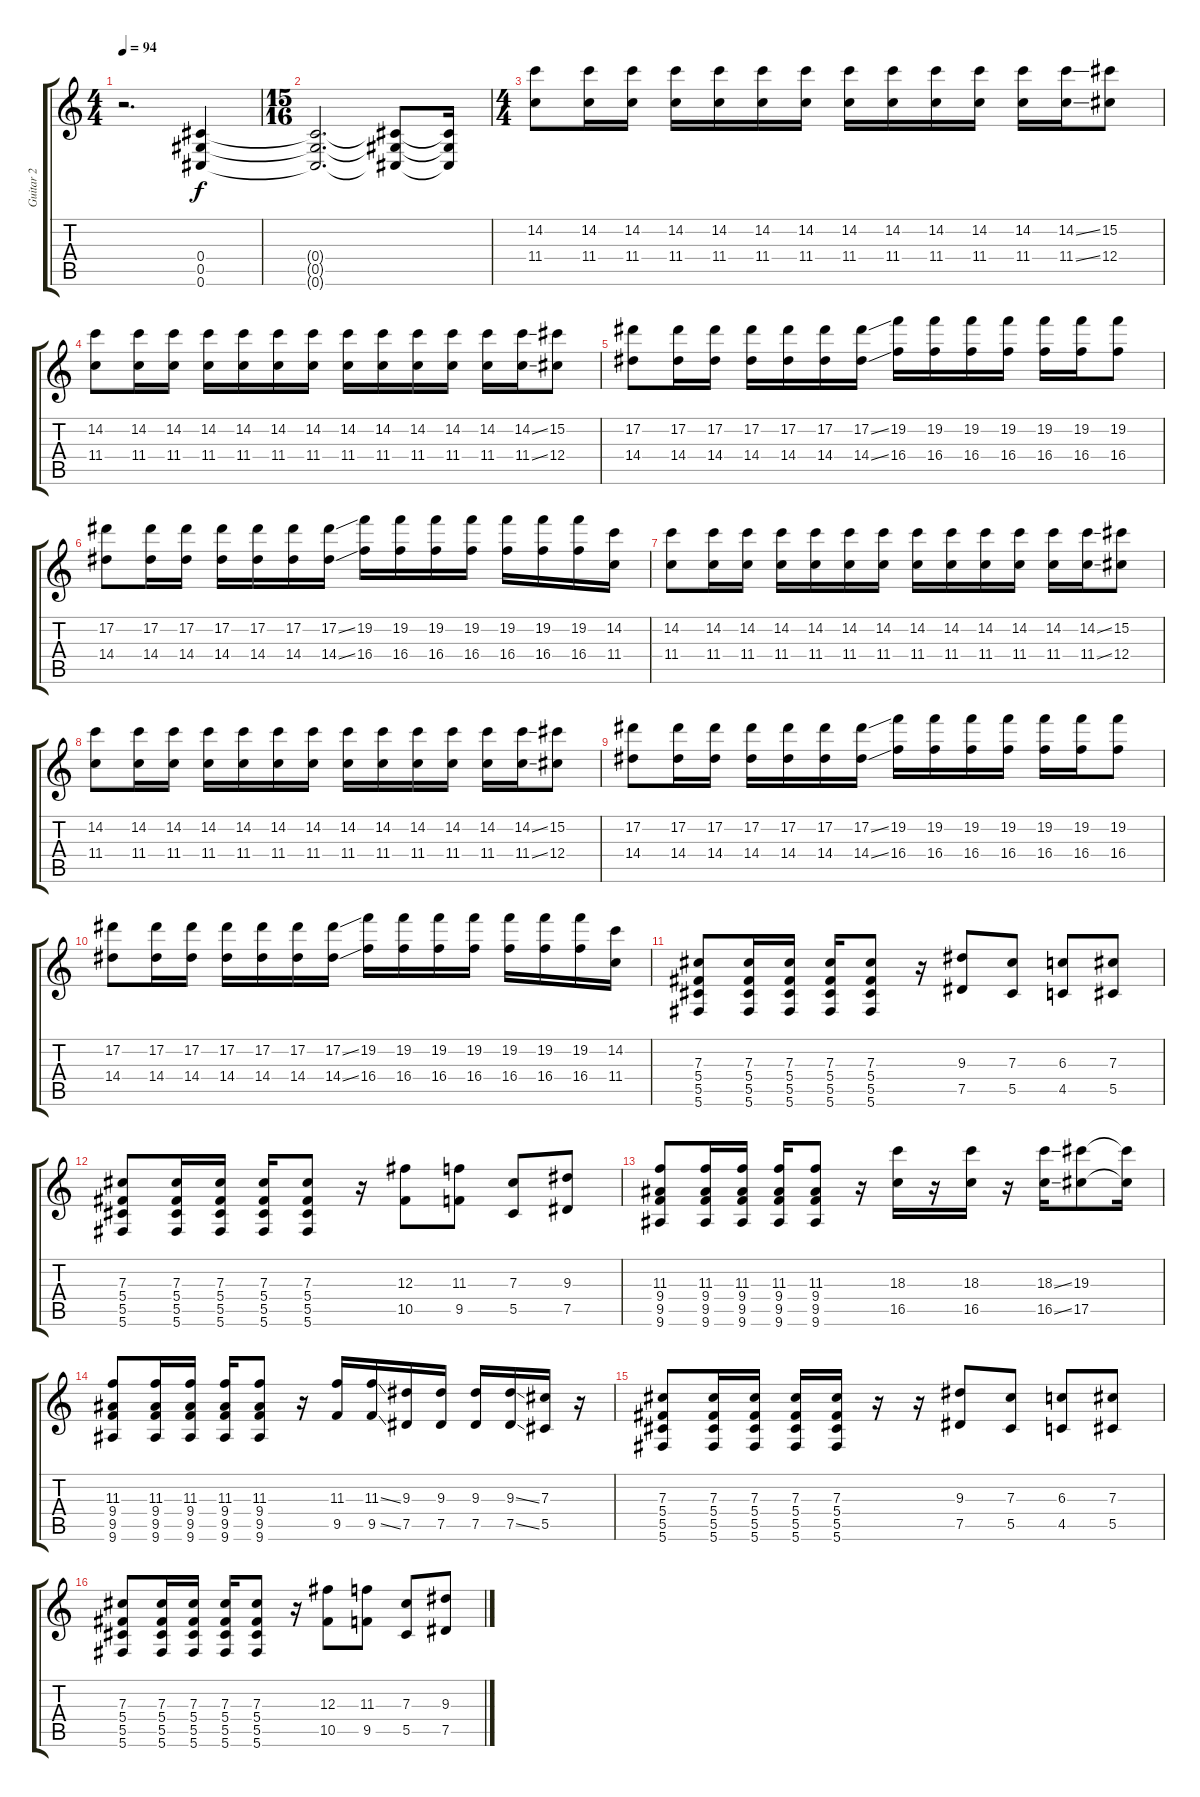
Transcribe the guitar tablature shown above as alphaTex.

\track ("Guitar 2" "Guitar 2") {instrument distortionguitar}
\staff {score tabs}
\tuning (Eb4 Bb3 Gb3 Db3 Ab2 Db2) {hide}
\ts (4 4)
\tempo 94
\clef g2
\ks c
r.2{d dy f volume 0 instrument distortionguitar} (0.4 0.5 0.6).4{volume 16 balance 0} |
\ts (15 16)
(0.4{t} 0.5{t} 0.6{t}).2{d} (0.4{t} 0.5{t} 0.6{t}).8 (0.4{t} 0.5{t} 0.6{t}).16 |
\ts (4 4)
(14.2 11.4).8 (14.2 11.4).16 (14.2 11.4).16 (14.2 11.4).16 (14.2 11.4).16 (14.2 11.4).16 (14.2 11.4).16 (14.2 11.4).16 (14.2 11.4).16 (14.2 11.4).16 (14.2 11.4).16 (14.2 11.4).16 (14.2{ss} 11.4{ss}).16 (15.2 12.4).8 |
(14.2 11.4).8 (14.2 11.4).16 (14.2 11.4).16 (14.2 11.4).16 (14.2 11.4).16 (14.2 11.4).16 (14.2 11.4).16 (14.2 11.4).16 (14.2 11.4).16 (14.2 11.4).16 (14.2 11.4).16 (14.2 11.4).16 (14.2{ss} 11.4{ss}).16 (15.2 12.4).8 |
(17.2 14.4).8 (17.2 14.4).16 (17.2 14.4).16 (17.2 14.4).16 (17.2 14.4).16 (17.2 14.4).16 (17.2{ss} 14.4{ss}).16 (19.2 16.4).16 (19.2 16.4).16 (19.2 16.4).16 (19.2 16.4).16 (19.2 16.4).16 (19.2 16.4).16 (19.2 16.4).8 |
(17.2 14.4).8 (17.2 14.4).16 (17.2 14.4).16 (17.2 14.4).16 (17.2 14.4).16 (17.2 14.4).16 (17.2{ss} 14.4{ss}).16 (19.2 16.4).16 (19.2 16.4).16 (19.2 16.4).16 (19.2 16.4).16 (19.2 16.4).16 (19.2 16.4).16 (19.2 16.4).16 (14.2 11.4).16 |
(14.2 11.4).8 (14.2 11.4).16 (14.2 11.4).16 (14.2 11.4).16 (14.2 11.4).16 (14.2 11.4).16 (14.2 11.4).16 (14.2 11.4).16 (14.2 11.4).16 (14.2 11.4).16 (14.2 11.4).16 (14.2 11.4).16 (14.2{ss} 11.4{ss}).16 (15.2 12.4).8 |
(14.2 11.4).8 (14.2 11.4).16 (14.2 11.4).16 (14.2 11.4).16 (14.2 11.4).16 (14.2 11.4).16 (14.2 11.4).16 (14.2 11.4).16 (14.2 11.4).16 (14.2 11.4).16 (14.2 11.4).16 (14.2 11.4).16 (14.2{ss} 11.4{ss}).16 (15.2 12.4).8 |
(17.2 14.4).8 (17.2 14.4).16 (17.2 14.4).16 (17.2 14.4).16 (17.2 14.4).16 (17.2 14.4).16 (17.2{ss} 14.4{ss}).16 (19.2 16.4).16 (19.2 16.4).16 (19.2 16.4).16 (19.2 16.4).16 (19.2 16.4).16 (19.2 16.4).16 (19.2 16.4).8 |
(17.2 14.4).8 (17.2 14.4).16 (17.2 14.4).16 (17.2 14.4).16 (17.2 14.4).16 (17.2 14.4).16 (17.2{ss} 14.4{ss}).16 (19.2 16.4).16 (19.2 16.4).16 (19.2 16.4).16 (19.2 16.4).16 (19.2 16.4).16 (19.2 16.4).16 (19.2 16.4).16 (14.2 11.4).16 |
(7.3 5.4 5.5 5.6).8 (7.3 5.4 5.5 5.6).16 (7.3 5.4 5.5 5.6).16 (7.3 5.4 5.5 5.6).16 (7.3 5.4 5.5 5.6).8 r.16 (9.3 7.5).8 (7.3 5.5).8 (6.3 4.5).8 (7.3 5.5).8 |
(7.3 5.4 5.5 5.6).8 (7.3 5.4 5.5 5.6).16 (7.3 5.4 5.5 5.6).16 (7.3 5.4 5.5 5.6).16 (7.3 5.4 5.5 5.6).8 r.16 (12.3 10.5).8 (11.3 9.5).8 (7.3 5.5).8 (9.3 7.5).8 |
(11.3 9.4 9.5 9.6).8 (11.3 9.4 9.5 9.6).16 (11.3 9.4 9.5 9.6).16 (11.3 9.4 9.5 9.6).16 (11.3 9.4 9.5 9.6).8 r.16 (18.3 16.5).16 r.16 (18.3 16.5).16 r.16 (18.3{ss} 16.5{ss}).16 (19.3 17.5).8 (19.3{t} 17.5{t}).16 |
(11.3 9.4 9.5 9.6).8 (11.3 9.4 9.5 9.6).16 (11.3 9.4 9.5 9.6).16 (11.3 9.4 9.5 9.6).16 (11.3 9.4 9.5 9.6).8 r.16 (11.3 9.5).16 (11.3{ss} 9.5{ss}).16 (9.3 7.5).16 (9.3 7.5).16 (9.3 7.5).16 (9.3{ss} 7.5{ss}).16 (7.3 5.5).16 r.16 |
(7.3 5.4 5.5 5.6).8 (7.3 5.4 5.5 5.6).16 (7.3 5.4 5.5 5.6).16 (7.3 5.4 5.5 5.6).16 (7.3 5.4 5.5 5.6).16 r.16 r.16 (9.3 7.5).8 (7.3 5.5).8 (6.3 4.5).8 (7.3 5.5).8 |
(7.3 5.4 5.5 5.6).8 (7.3 5.4 5.5 5.6).16 (7.3 5.4 5.5 5.6).16 (7.3 5.4 5.5 5.6).16 (7.3 5.4 5.5 5.6).8 r.16 (12.3 10.5).8 (11.3 9.5).8 (7.3 5.5).8 (9.3 7.5).8
